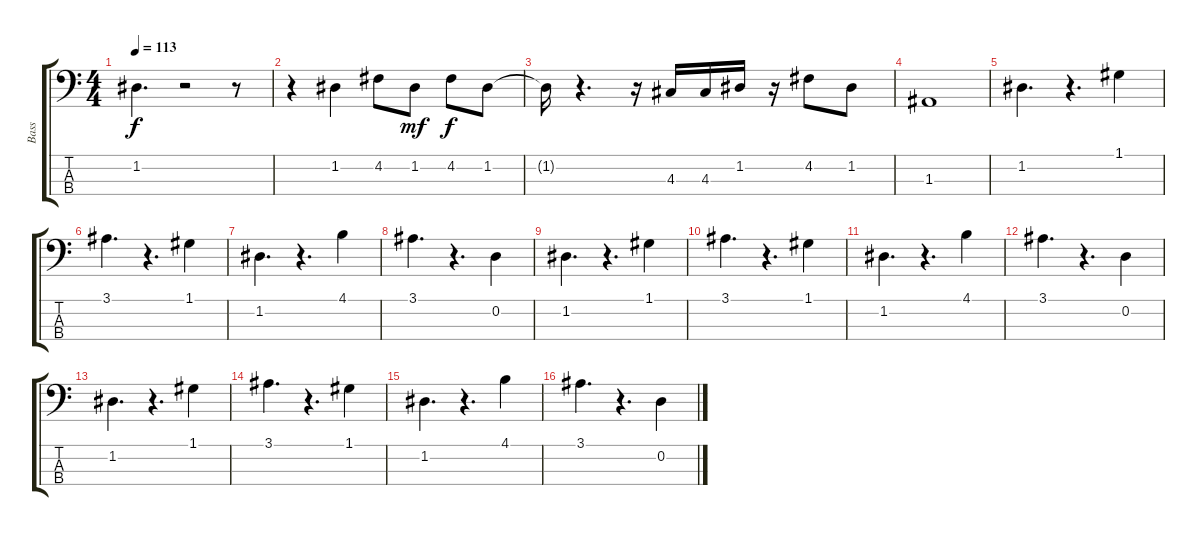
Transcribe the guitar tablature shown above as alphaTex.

\track ("Bass" "Bass") {instrument fretlessbass}
\staff {score tabs}
\tuning (G2 D2 A1 E1) {hide}
\ts (4 4)
\tempo 113
\clef f4
\ks c
1.2.4{d dy f} r.2 r.8 |
r.4 1.2.4 4.2.8 1.2.8{dy mf} 4.2.8{dy f} 1.2.8 |
1.2{t}.16 r.4{d} r.16 4.3.16 4.3.16 1.2.16 r.16 4.2.8 1.2.8 |
1.3.1 |
1.2.4{d} r.4{d} 1.1.4 |
3.1.4{d} r.4{d} 1.1.4 |
1.2.4{d} r.4{d} 4.1.4 |
3.1.4{d} r.4{d} 0.2.4 |
1.2.4{d} r.4{d} 1.1.4 |
3.1.4{d} r.4{d} 1.1.4 |
1.2.4{d} r.4{d} 4.1.4 |
3.1.4{d} r.4{d} 0.2.4 |
1.2.4{d} r.4{d} 1.1.4 |
3.1.4{d} r.4{d} 1.1.4 |
1.2.4{d} r.4{d} 4.1.4 |
3.1.4{d} r.4{d} 0.2.4
